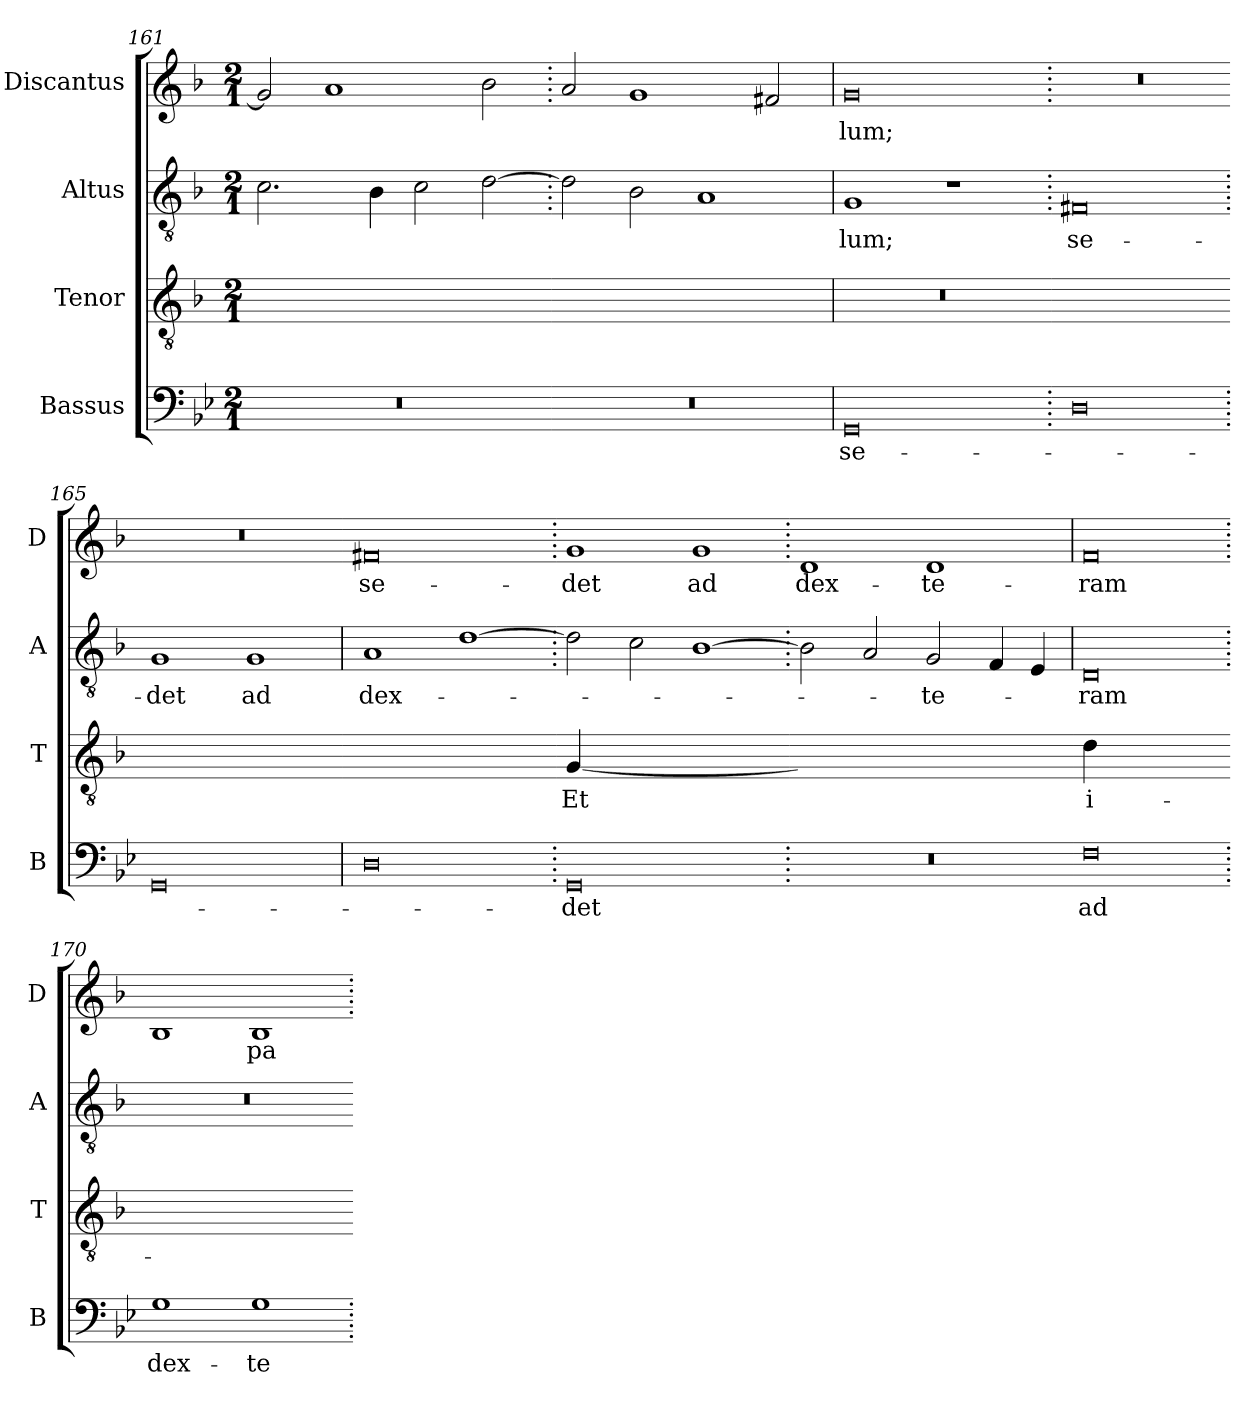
**kern	**text	**kern	**text	**kern	**text	**kern	**text
*part4	*part4	*part3	*part3	*part2	*part2	*part1	*part1
*staff4	*staff4	*staff3	*staff3	*staff2	*staff2	*staff1	*staff1
*I"Bassus	*	*I"Tenor	*	*I"Altus	*	*I"Discantus	*
*I'B	*	*I'T	*	*I'A	*	*I'D	*
*clefF4	*	*clefGv2	*	*clefGv2	*	*clefG2	*
*k[b-e-]	*	*k[b-]	*	*k[b-]	*	*k[b-]	*
*M2/1	*	*M2/1	*	*M2/1	*	*M2/1	*
=161	=161	=161	=161	=161	=161	=161	=161
!	!	!LO:N:vis=4	!	!	!	!	!
0r	.	0ryy	.	2.c	.	2g]	.
.	.	.	.	.	.	1a	.
.	.	.	.	4B-	.	.	.
.	.	.	.	2c	.	.	.
.	.	.	.	[2d	.	2b-	.
=162.	=162.	=162-	=162.	=162.	=162.	=162.	=162.
!	!	!LO:N:vis=4	!	!	!	!	!
0r	.	0ryy	.	2d]	.	2a	.
.	.	.	.	2B-	.	1g	.
.	.	.	.	1A	.	.	.
.	.	.	.	.	.	2f#X	.
=163	=163	=163	=163	=163	=163	=163	=163
!	!	!LO:N:vis=4	!	!	!	!	!
0GG	se-	0r	.	1G	-lum;	0g	-lum;
.	.	.	.	1r	.	.	.
=164.	=164.	=164-	=164.	=164.	=164.	=164.	=164.
!	!	!LO:N:vis=4	!	!	!	!	!
0D	.	0ryy	.	0F#X	se-	0r	.
=165.	=165.	=165-	=165.	=165.	=165.	=165.	=165.
!	!	!LO:N:vis=4	!	!	!	!	!
0GG	.	0ryy	.	1G	-det	0r	.
.	.	.	.	1G	ad	.	.
=166	=166	=166-	=166	=166	=166	=166	=166
!	!	!LO:N:vis=4	!	!	!	!	!
0D	.	0ryy	.	1A	dex-	0f#X	se-
.	.	.	.	[1d	.	.	.
=167.	=167.	=167-	=167.	=167.	=167.	=167.	=167.
!	!	!LO:N:vis=4	!	!	!	!	!
0GG	-det	[0G	Et	2d]	.	1g	-det
.	.	.	.	2c	.	.	.
.	.	.	.	[1B-	.	1g	ad
=168.	=168.	=168-	=168.	=168.	=168.	=168.	=168.
!	!	!LO:N:vis=4	!	!	!	!	!
0r	.	0Gyy]	.	2B-]	.	1d	dex-
.	.	.	.	2A	.	.	.
.	.	.	.	2G	-te-	1d	-te-
.	.	.	.	4F	.	.	.
.	.	.	.	4E	.	.	.
=169	=169	=169-	=169	=169	=169	=169	=169
!	!	!LO:N:vis=4	!	!	!	!	!
0F	ad	[y0d	i-	0D	-ram	0f	-ram
=170.	=170.	=170-	=170.	=170.	=170.	=170.	=170.
!	!	!LO:N:vis=4	!	!	!	!	!
1G	dex-	0dyy_y	.	0r	.	1B-	.
1G	-te-	.	.	.	.	1B-	pa-
=.	=.	=-	=.	=.	=.	=.	=.
*-	*-	*-	*-	*-	*-	*-	*-
